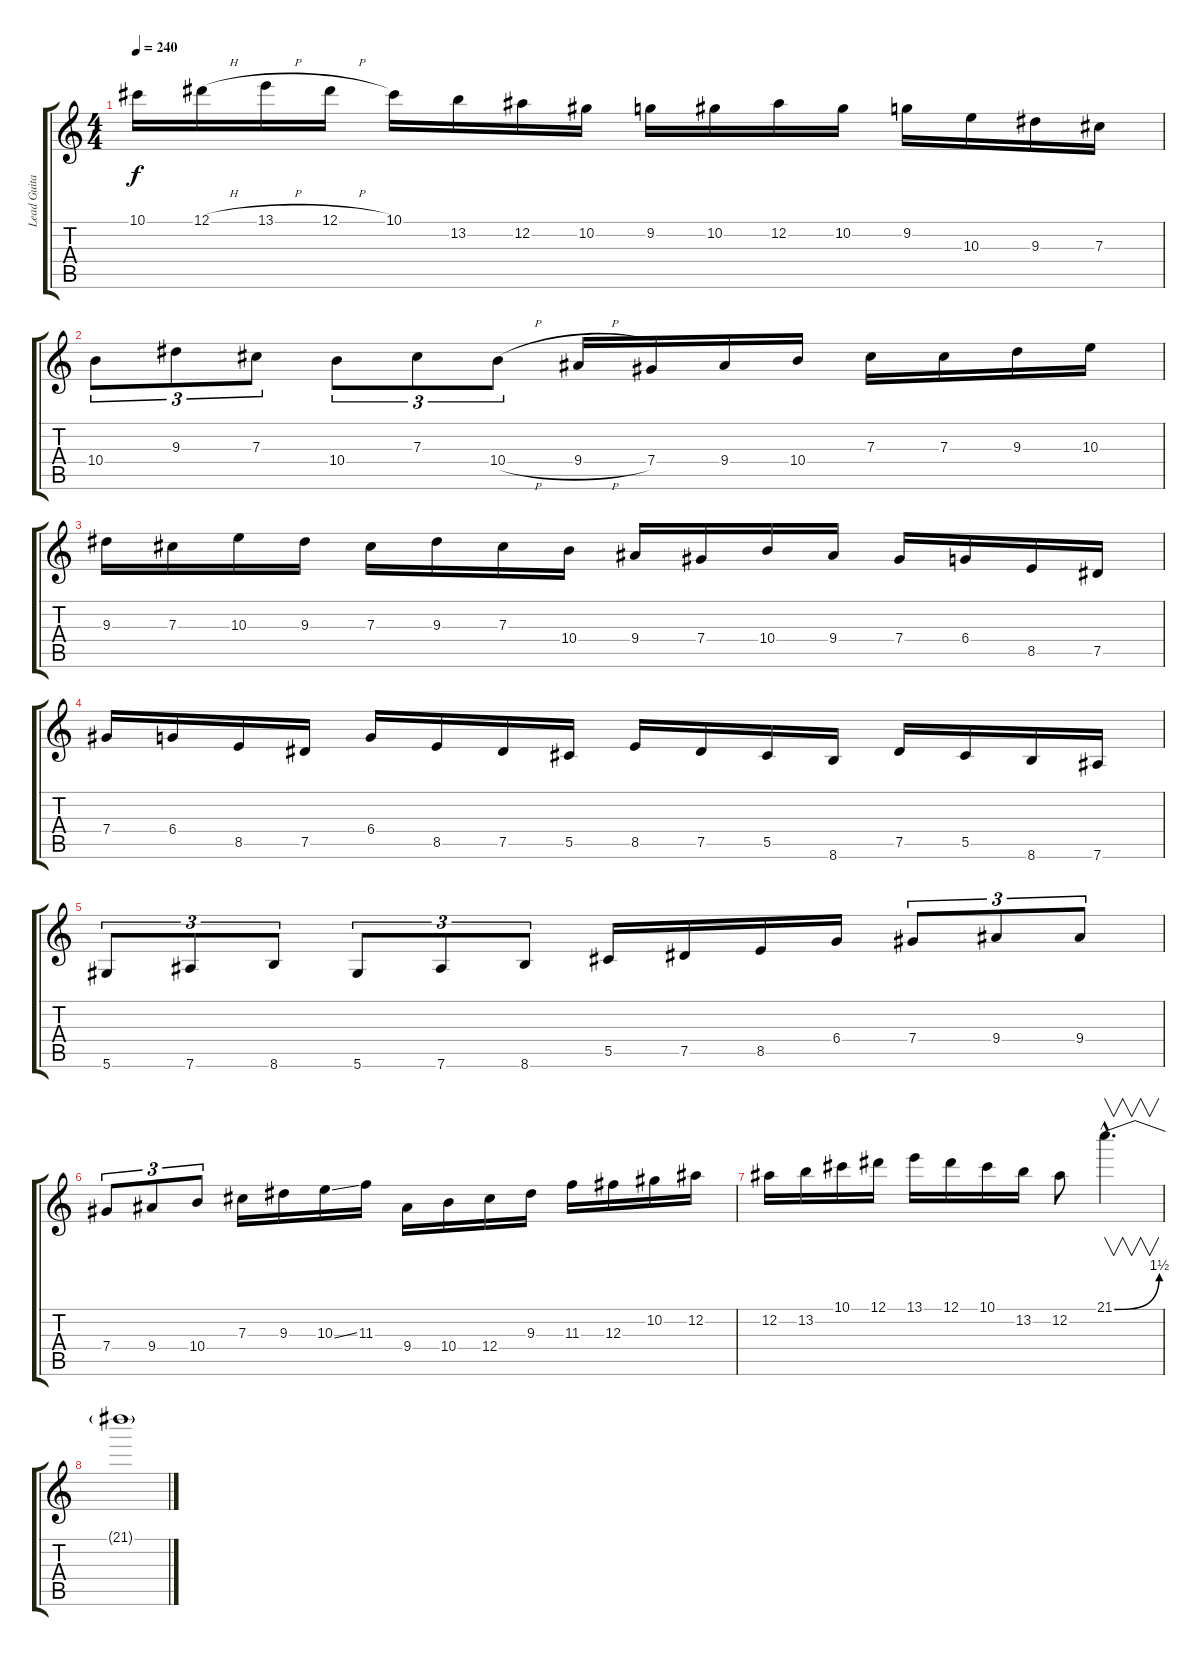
\track ("Lead Guitar" "Lead Guita") {instrument overdrivenguitar}
\staff {score tabs}
\tuning (Eb4 Bb3 Gb3 Db3 Ab2 Eb2) {hide}
\ts (4 4)
\tempo 240
\clef g2
\ks c
10.1.16{dy f} 12.1{h}.16 13.1{h}.16 12.1{h}.16 10.1.16 13.2.16 12.2.16 10.2.16 9.2.16 10.2.16 12.2.16 10.2.16 9.2.16 10.3.16 9.3.16 7.3.16 |
10.4.8{tu (3 2)} 9.3.8{tu (3 2)} 7.3.8{tu (3 2)} 10.4.8{tu (3 2)} 7.3.8{tu (3 2)} 10.4{h}.8{tu (3 2)} 9.4{h}.16 7.4.16 9.4.16 10.4.16 7.3.16 7.3.16 9.3.16 10.3.16 |
9.3.16 7.3.16 10.3.16 9.3.16 7.3.16 9.3.16 7.3.16 10.4.16 9.4.16 7.4.16 10.4.16 9.4.16 7.4.16 6.4.16 8.5.16 7.5.16 |
7.4.16 6.4.16 8.5.16 7.5.16 6.4.16 8.5.16 7.5.16 5.5.16 8.5.16 7.5.16 5.5.16 8.6.16 7.5.16 5.5.16 8.6.16 7.6.16 |
5.6.8{tu (3 2)} 7.6.8{tu (3 2)} 8.6.8{tu (3 2)} 5.6.8{tu (3 2)} 7.6.8{tu (3 2)} 8.6.8{tu (3 2)} 5.5.16 7.5.16 8.5.16 6.4.16 7.4.8{tu (3 2)} 9.4.8{tu (3 2)} 9.4.8{tu (3 2)} |
7.4.8{tu (3 2)} 9.4.8{tu (3 2)} 10.4.8{tu (3 2)} 7.3.16 9.3.16 10.3{ss}.16 11.3.16 9.4.16 10.4.16 12.4.16 9.3.16 11.3.16 12.3.16 10.2.16 12.2.16 |
12.2.16 13.2.16 10.1.16 12.1.16 13.1.16 12.1.16 10.1.16 13.2.16 12.2.8 21.1{be (bend 0 0 60 6) hac}.4{v d} |
21.1{t}.1
